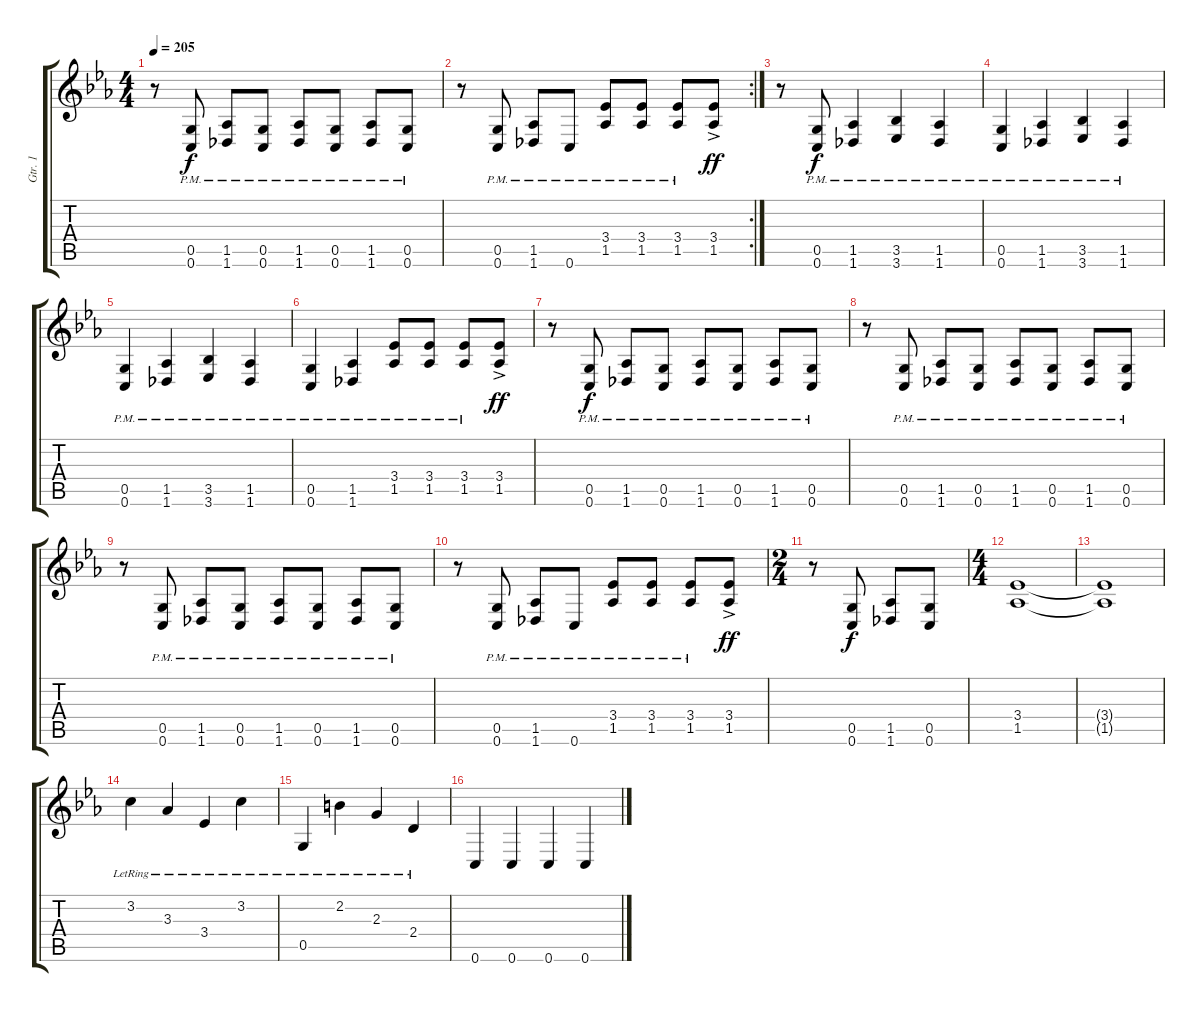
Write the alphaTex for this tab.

\track ("Gtr. 1" "Gtr. 1") {instrument distortionguitar}
\staff {score tabs}
\tuning (D4 A3 F3 C3 G2 C2) {hide}
\ts (4 4)
\tempo 205
\clef g2
\ks eb
r.8{dy f} (0.5{pm} 0.6{pm}).8 (1.5{pm} 1.6{pm}).8 (0.5{pm} 0.6{pm}).8 (1.5{pm} 1.6{pm}).8 (0.5{pm} 0.6{pm}).8 (1.5{pm} 1.6{pm}).8 (0.5{pm} 0.6{pm}).8 |
\rc 2
r.8 (0.5{pm} 0.6{pm}).8 (1.5{pm} 1.6{pm}).8 0.6{pm}.8 (3.4{pm} 1.5{pm}).8 (3.4{pm} 1.5{pm}).8 (3.4{pm} 1.5{pm}).8 (3.4{ac} 1.5).8{dy ff} |
r.8 (0.5{pm} 0.6{pm}).8{dy f} (1.5{pm} 1.6{pm}).4 (3.5{pm} 3.6{pm}).4 (1.5{pm} 1.6{pm}).4 |
(0.5{pm} 0.6{pm}).4 (1.5{pm} 1.6{pm}).4 (3.5{pm} 3.6{pm}).4 (1.5{pm} 1.6{pm}).4 |
(0.5{pm} 0.6{pm}).4 (1.5{pm} 1.6{pm}).4 (3.5{pm} 3.6{pm}).4 (1.5{pm} 1.6{pm}).4 |
(0.5{pm} 0.6{pm}).4 (1.5{pm} 1.6{pm}).4 (3.4{pm} 1.5{pm}).8 (3.4{pm} 1.5{pm}).8 (3.4{pm} 1.5{pm}).8 (3.4{ac} 1.5).8{dy ff} |
r.8 (0.5{pm} 0.6{pm}).8{dy f} (1.5{pm} 1.6{pm}).8 (0.5{pm} 0.6{pm}).8 (1.5{pm} 1.6{pm}).8 (0.5{pm} 0.6{pm}).8 (1.5{pm} 1.6{pm}).8 (0.5{pm} 0.6{pm}).8 |
r.8 (0.5{pm} 0.6{pm}).8 (1.5{pm} 1.6{pm}).8 (0.5{pm} 0.6{pm}).8 (1.5{pm} 1.6{pm}).8 (0.5{pm} 0.6{pm}).8 (1.5{pm} 1.6{pm}).8 (0.5{pm} 0.6{pm}).8 |
r.8 (0.5{pm} 0.6{pm}).8 (1.5{pm} 1.6{pm}).8 (0.5{pm} 0.6{pm}).8 (1.5{pm} 1.6{pm}).8 (0.5{pm} 0.6{pm}).8 (1.5{pm} 1.6{pm}).8 (0.5{pm} 0.6{pm}).8 |
r.8 (0.5{pm} 0.6{pm}).8 (1.5{pm} 1.6{pm}).8 0.6{pm}.8 (3.4{pm} 1.5{pm}).8 (3.4{pm} 1.5{pm}).8 (3.4{pm} 1.5{pm}).8 (3.4{ac} 1.5).8{dy ff} |
\ts (2 4)
r.8 (0.5 0.6).8{dy f} (1.5 1.6).8 (0.5 0.6).8 |
\ts (4 4)
(3.4 1.5).1 |
(3.4{t} 1.5{t}).1 |
3.2{lr}.4 3.3{lr}.4 3.4{lr}.4 3.2{lr}.4 |
0.5{lr}.4 2.2{lr}.4 2.3{lr}.4 2.4{lr}.4 |
0.6.4 0.6.4 0.6.4 0.6.4
